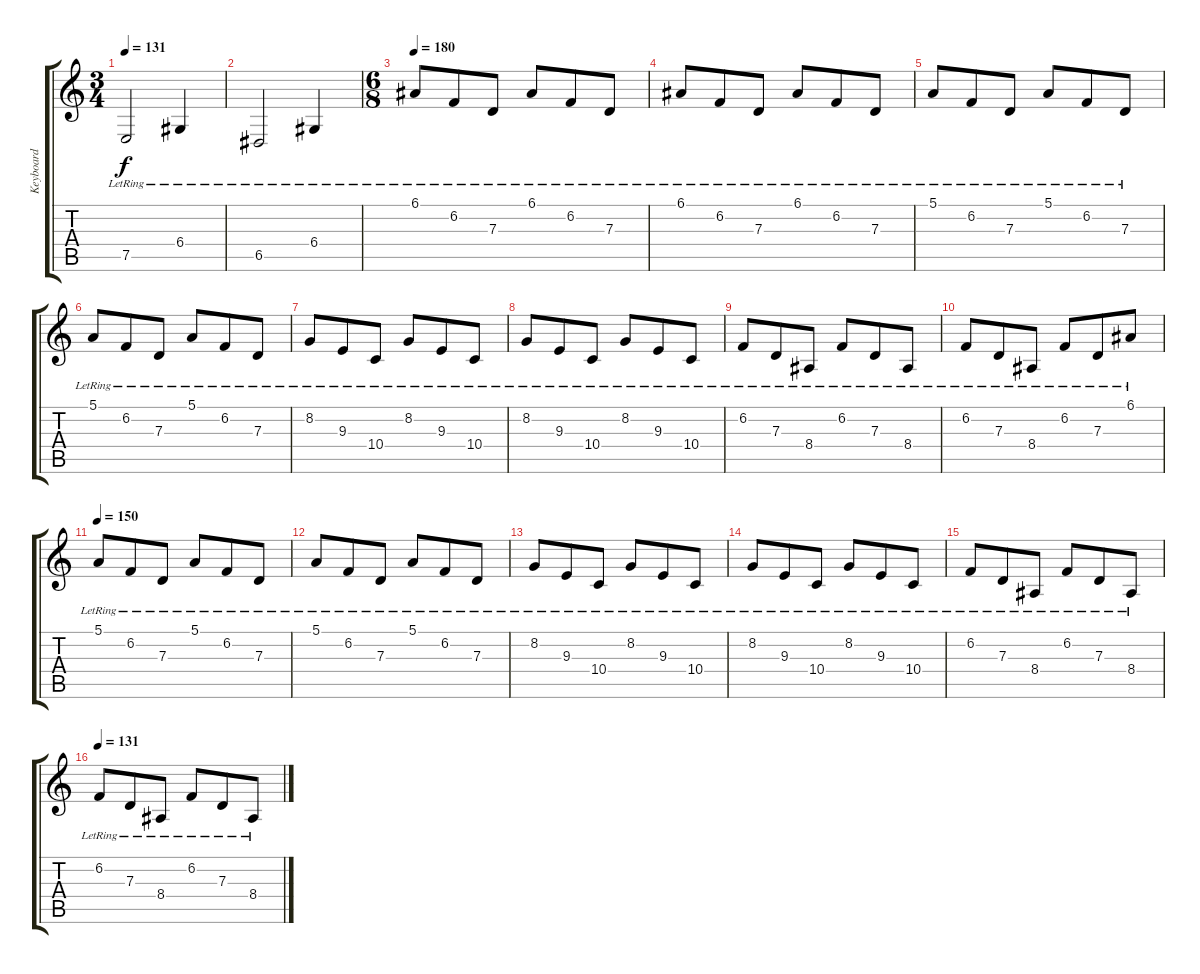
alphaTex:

\track ("Keyboard" "Keyboard") {instrument acousticgrandpiano}
\staff {score tabs}
\tuning (E4 B3 G3 D3 A2 E2) {hide}
\ts (3 4)
\tempo 131
\clef g2
\ks c
7.5{lr}.2{dy f} 6.4{lr}.4 |
6.5{lr}.2 6.4{lr}.4 |
\ts (6 8)
\tempo 180
6.1{lr}.8 6.2{lr}.8 7.3{lr}.8 6.1{lr}.8 6.2{lr}.8 7.3{lr}.8 |
6.1{lr}.8 6.2{lr}.8 7.3{lr}.8 6.1{lr}.8 6.2{lr}.8 7.3{lr}.8 |
5.1{lr}.8 6.2{lr}.8 7.3{lr}.8 5.1{lr}.8 6.2{lr}.8 7.3{lr}.8 |
5.1{lr}.8 6.2{lr}.8 7.3{lr}.8 5.1{lr}.8 6.2{lr}.8 7.3{lr}.8 |
8.2{lr}.8 9.3{lr}.8 10.4{lr}.8 8.2{lr}.8 9.3{lr}.8 10.4{lr}.8 |
8.2{lr}.8 9.3{lr}.8 10.4{lr}.8 8.2{lr}.8 9.3{lr}.8 10.4{lr}.8 |
6.2{lr}.8 7.3{lr}.8 8.4{lr}.8 6.2{lr}.8 7.3{lr}.8 8.4{lr}.8 |
6.2{lr}.8 7.3{lr}.8 8.4{lr}.8 6.2{lr}.8 7.3{lr}.8 6.1{lr}.8 |
\tempo 150
5.1{lr}.8 6.2{lr}.8 7.3{lr}.8 5.1{lr}.8 6.2{lr}.8 7.3{lr}.8 |
5.1{lr}.8 6.2{lr}.8 7.3{lr}.8 5.1{lr}.8 6.2{lr}.8 7.3{lr}.8 |
8.2{lr}.8 9.3{lr}.8 10.4{lr}.8 8.2{lr}.8 9.3{lr}.8 10.4{lr}.8 |
8.2{lr}.8 9.3{lr}.8 10.4{lr}.8 8.2{lr}.8 9.3{lr}.8 10.4{lr}.8 |
6.2{lr}.8 7.3{lr}.8 8.4{lr}.8 6.2{lr}.8 7.3{lr}.8 8.4{lr}.8 |
\tempo 131
6.2{lr}.8 7.3{lr}.8 8.4{lr}.8 6.2{lr}.8 7.3{lr}.8 8.4{lr}.8
